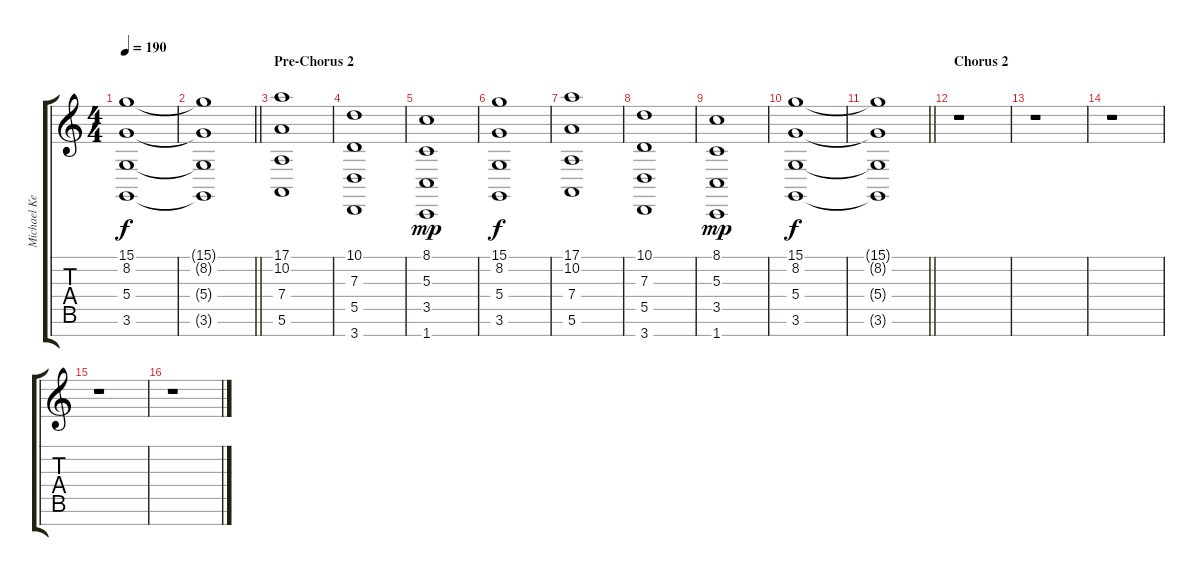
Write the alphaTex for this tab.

\track ("Michael Kenny" "Michael Ke") {instrument stringensemble1}
\staff {score tabs}
\tuning (E4 B3 G3 D3 A2 E2 B1) {hide}
\ts (4 4)
\tempo 190
\clef g2
\ks c
(15.1 8.2 5.4 3.6).1{dy f} |
\barLineRight lightlight
(15.1{t} 8.2{t} 5.4{t} 3.6{t}).1 |
\section ("" "Pre-Chorus 2")
(17.1 10.2 7.4 5.6).1 |
(10.1 7.3 5.5 3.7).1 |
(8.1 5.3 3.5 1.7).1{dy mp} |
(15.1 8.2 5.4 3.6).1{dy f} |
(17.1 10.2 7.4 5.6).1 |
(10.1 7.3 5.5 3.7).1 |
(8.1 5.3 3.5 1.7).1{dy mp} |
(15.1 8.2 5.4 3.6).1{dy f} |
\barLineRight lightlight
(15.1{t} 8.2{t} 5.4{t} 3.6{t}).1 |
\section ("" "Chorus 2")
r.1 |
r.1 |
r.1 |
r.1 |
r.1
